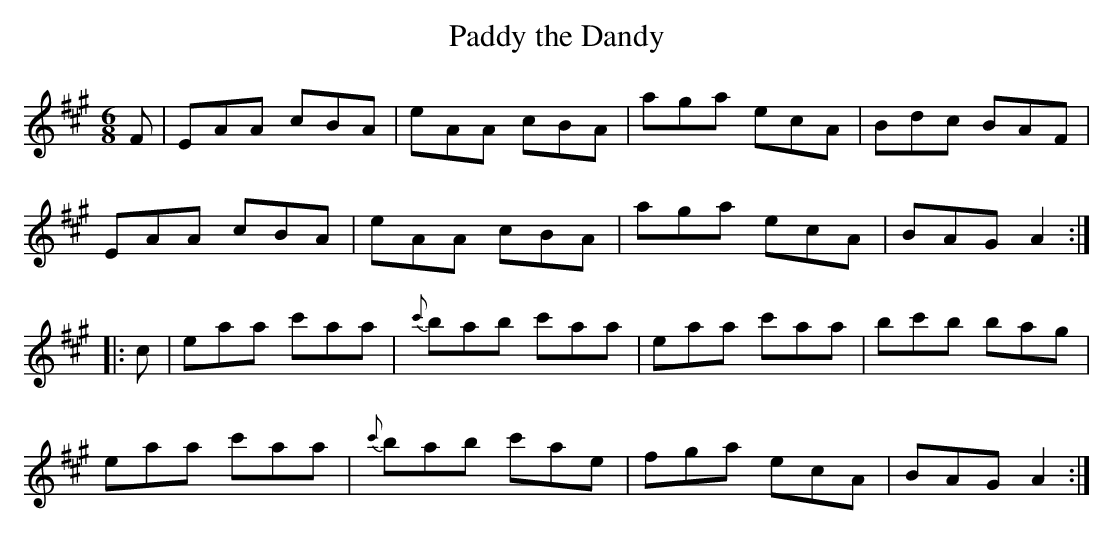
X:1
T:Paddy the Dandy
BRENNAN Dec. 2002 (HTTP://WWW.SOSYOURMOM.COM)
M:6/8
L:1/8
K:A
F|EAA cBA|eAA cBA|aga ecA|Bdc BAF|
EAA cBA|eAA cBA|aga ecA|BAG A2:|
|:c|eaa c'aa|{c'}bab c'aa|eaa c'aa|bc'b bag|
eaa c'aa|{c'}bab c'ae|fga ecA|BAG A2:|
